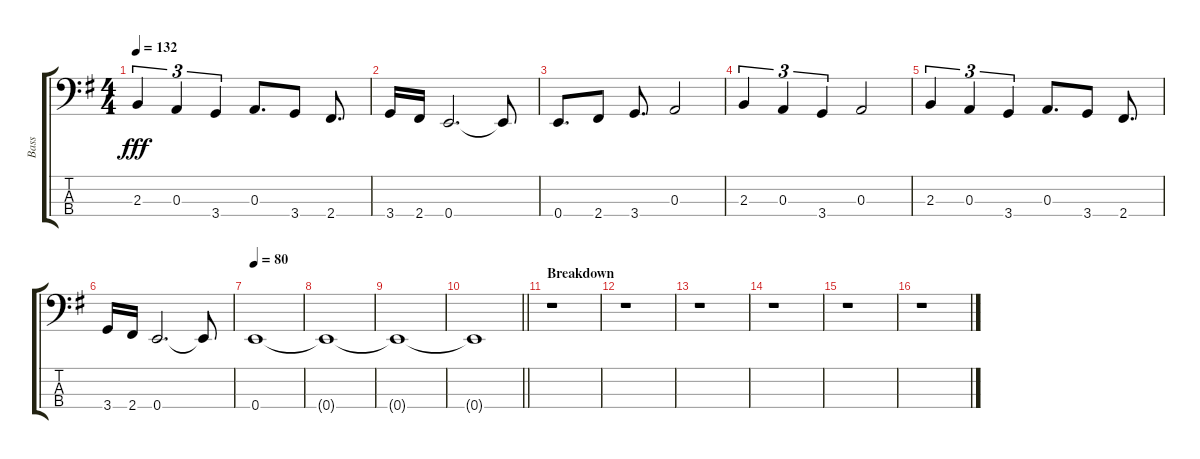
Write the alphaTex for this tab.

\track ("Bass" "Bass") {instrument electricbassfinger}
\staff {score tabs}
\tuning (G2 D2 A1 E1) {hide}
\ts (4 4)
\tempo 132
\clef f4
\ks g
2.3.4{tu (3 2) dy fff} 0.3.4{tu (3 2)} 3.4.4{tu (3 2)} 0.3.8{d} 3.4.8 2.4.8{d} |
3.4.16 2.4.16 0.4.2{d} 0.4{t}.8 |
0.4.8{d} 2.4.8 3.4.8{d} 0.3.2 |
2.3.4{tu (3 2)} 0.3.4{tu (3 2)} 3.4.4{tu (3 2)} 0.3.2 |
2.3.4{tu (3 2)} 0.3.4{tu (3 2)} 3.4.4{tu (3 2)} 0.3.8{d} 3.4.8 2.4.8{d} |
3.4.16 2.4.16 0.4.2{d} 0.4{t}.8 |
\tempo 80
0.4.1 |
0.4{t}.1 |
0.4{t}.1 |
\barLineRight lightlight
0.4{t}.1{volume 0} |
\section ("" "Breakdown")
r.1 |
r.1 |
r.1 |
r.1 |
r.1 |
r.1
